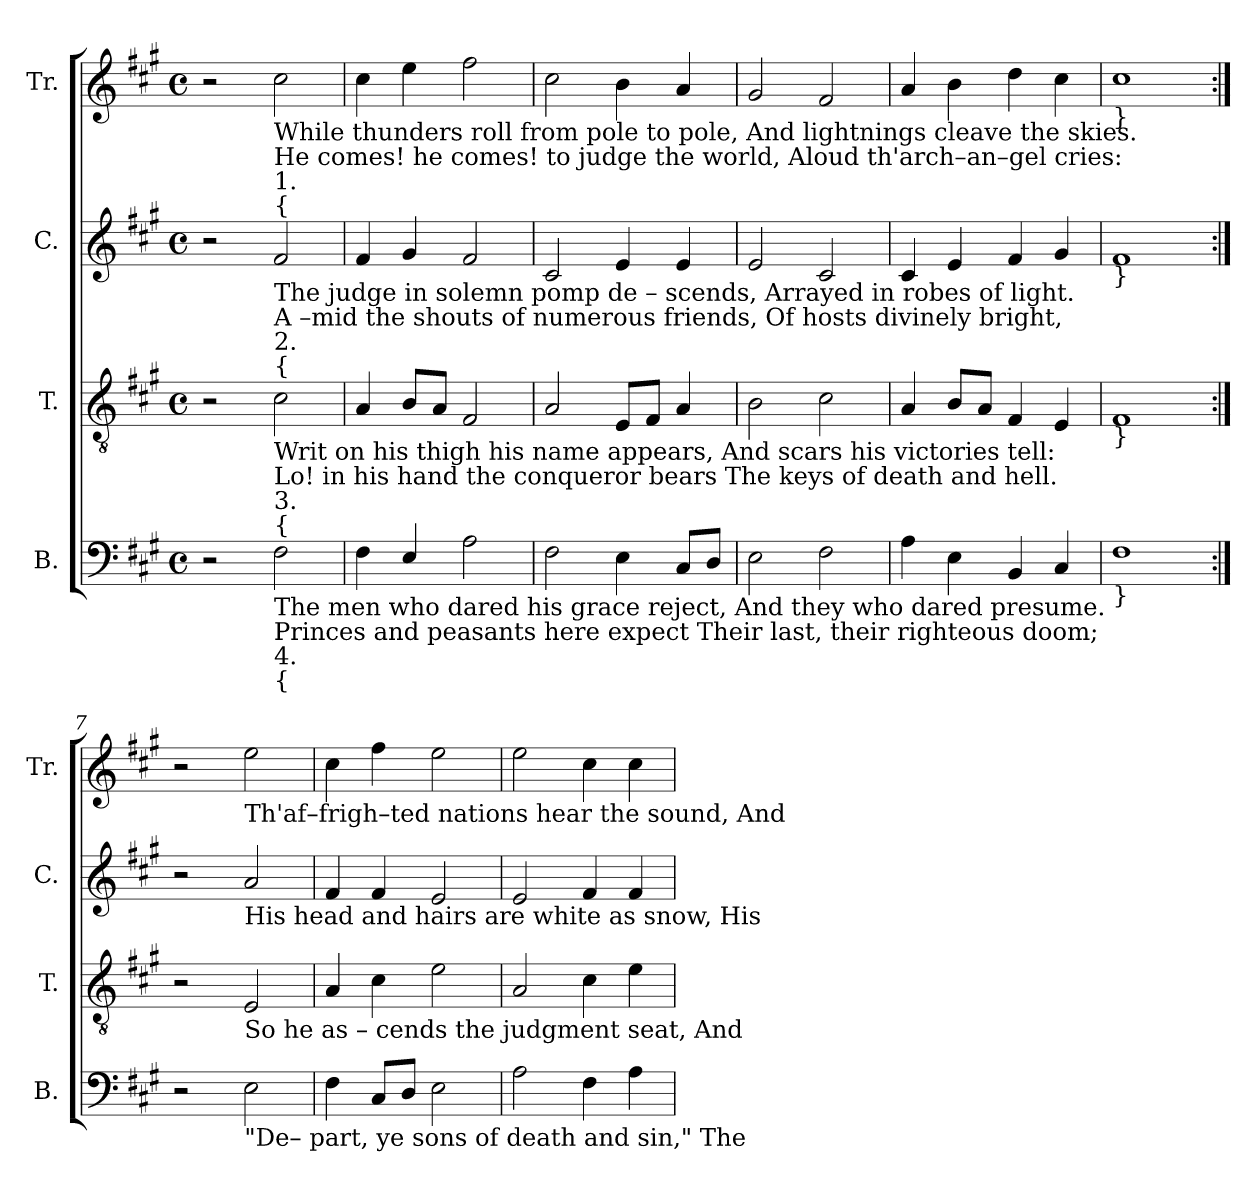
**kern	**kern	**kern	**kern
*part4	*part3	*part2	*part1
*staff4	*staff3	*staff2	*staff1
*I"B.	*I"T.	*I"C.	*I"Tr.
*I'B.	*I'T.	*I'C.	*I'Tr.
*clefF4	*clefGv2	*clefG2	*clefG2
*k[f#c#g#]	*k[f#c#g#]	*k[f#c#g#]	*k[f#c#g#]
*M4/4	*M4/4	*M4/4	*M4/4
*met(c)	*met(c)	*met(c)	*met(c)
=1	=1	=1	=1
2r	2r	2r	2r
!	!	!	!LO:TX:b:t=While thunders roll from pole to pole,  And lightnings cleave the skies.
!	!	!	!LO:TX:b:t=He comes!  he comes! to judge the world,    Aloud th'arch–an–gel cries&colon;
!	!	!	!LO:TX:b:t=1.
!	!	!	!LO:TX:b:t={
!	!	!LO:TX:b:t=The  judge  in  solemn  pomp  de – scends,     Arrayed  in  robes of light.	!
!	!	!LO:TX:b:t=A –mid  the  shouts  of  numerous  friends,  Of  hosts  divinely  bright,	!
!	!	!LO:TX:b:t=2.	!
!	!	!LO:TX:b:t={	!
!	!LO:TX:b:t=Writ  on  his   thigh   his   name  appears,  And  scars his victories tell&colon;	!	!
!	!LO:TX:b:t=Lo!     in  his   hand   the  conqueror bears  The  keys  of death and hell.	!	!
!	!LO:TX:b:t=3.	!	!
!	!LO:TX:b:t={	!	!
!LO:TX:b:t=The  men  who  dared  his  grace  reject,   And they who dared presume.	!	!	!
!LO:TX:b:t=Princes  and  peasants  here  expect   Their  last,  their righteous doom;	!	!	!
!LO:TX:b:t=4.	!	!	!
!LO:TX:b:t={	!	!	!
2F#\	2c#\	2f#/	2cc#\
=2	=2	=2	=2
*	*	*	*MM150
4F#\	4A/	4f#/	4cc#\
4E/	8B/L	4g#/	4ee\
.	8A/J	.	.
2A\	2F#/	2f#/	2ff#\
=3	=3	=3	=3
2F#\	2A/	2c#/	2cc#\
4E\	8E/L	4e/	4b\
.	8F#/J	.	.
8C#/L	4A/	4e/	4a/
8D/J	.	.	.
=4	=4	=4	=4
2E\	2B\	2e/	2g#/
2F#\	2c#\	2c#/	2f#/
=5	=5	=5	=5
4A\	4A/	4c#/	4a/
4E\	8B/L	4e/	4b\
.	8A/J	.	.
4BB/	4F#/	4f#/	4dd\
4C#/	4E/	4g#/	4cc#\
=6	=6	=6	=6
!	!	!	!LO:TX:b:t=}
!	!	!LO:TX:b:t=}	!
!	!LO:TX:b:t=}	!	!
!LO:TX:b:t=}	!	!	!
1F#	1F#	1f#	1cc#
=7:|!	=7:|!	=7:|!	=7:|!
2r	2r	2r	2r
!	!	!	!LO:TX:b:t=Th'af–frigh–ted nations hear the sound,  And
!	!	!LO:TX:b:t=His head and hairs are white as snow,   His	!
!	!LO:TX:b:t=So   he  as – cends the judgment seat,   And	!	!
!LO:TX:b:t="De– part,  ye  sons  of death and sin,"   The	!	!	!
2E\	2E/	2a/	2ee\
=8	=8	=8	=8
4F#\	4A/	4f#/	4cc#\
8C#/L	4c#\	4f#/	4ff#\
8D/J	.	.	.
2E\	2e\	2e/	2ee\
=9	=9	=9	=9
2A\	2A/	2e/	2ee\
4F#\	4c#\	4f#/	4cc#\
4A\	4e\	4f#/	4cc#\
=	=	=	=
*-	*-	*-	*-
